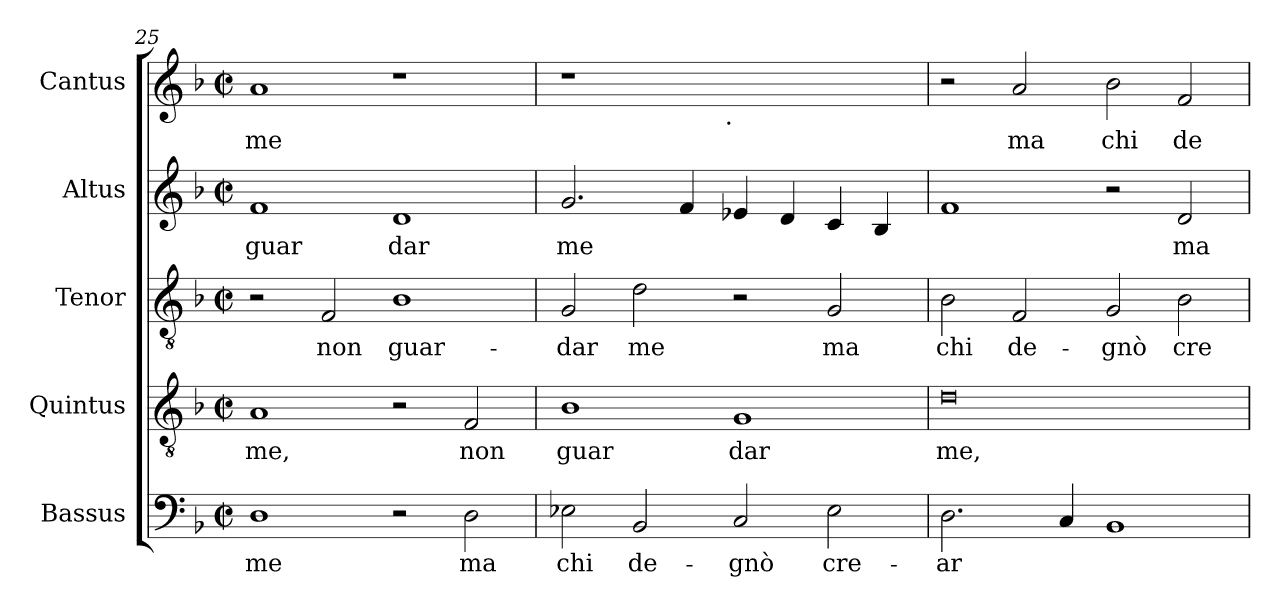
**kern	**text	**kern	**text	**kern	**text	**kern	**text	**kern	**text
*part5	*part5	*part4	*part4	*part3	*part3	*part2	*part2	*part1	*part1
*staff5	*staff5	*staff4	*staff4	*staff3	*staff3	*staff2	*staff2	*staff1	*staff1
*I"Bassus	*	*I"Quintus	*	*I"Tenor	*	*I"Altus	*	*I"Cantus	*
*clefF4	*	*clefGv2	*	*clefGv2	*	*clefG2	*	*clefG2	*
*k[b-]	*	*k[b-]	*	*k[b-]	*	*k[b-]	*	*k[b-]	*
*F:	*	*F:	*	*F:	*	*F:	*	*F:	*
*M2/2	*	*M2/2	*	*M2/2	*	*M2/2	*	*M2/2	*
*met(c|)	*	*met(c|)	*	*met(c|)	*	*met(c|)	*	*met(c|)	*
=25	=25	=25	=25	=25	=25	=25	=25	=25	=25
!	!LO:LY:b	!	!LO:LY:b:cj	!	!	!	!LO:LY:b	!	!LO:LY:b:cj
1D	me	1A	me,	2r	.	1f	guar	1a	me
!	!	!	!	!	!LO:LY:b:cj	!	!	!	!
.	.	.	.	2F/	non	.	.	.	.
!	!	!	!	!	!LO:LY:b:cj	!	!LO:LY:b	!	!
2r	.	2r	.	1B-	guar-	1d	dar	1r	.
!	!LO:LY:b	!	!LO:LY:b:cj	!	!	!	!	!	!
2D\	ma	2F/	non	.	.	.	.	.	.
=26	=26	=26	=26	=26	=26	=26	=26	=26	=26
!	!LO:LY:b	!	!LO:LY:b:cj	!	!LO:LY:b:cj	!	!LO:LY:b	!	!
*	*	*	*	*	*	*	*	*^	*
2E-X\	chi	1B-	guar	2G/	-dar	2.g/	me	1r	2ryy	.
!	!LO:LY:b	!	!	!	!LO:LY:b:cj	!	!	!	!	!
2BB-/	de-	.	.	2d\	me	.	.	.	4ryy	.
!	!	!	!	!	!	!	!LO:LY:b	!	!	!
.	.	.	.	.	.	4f/	.	.	8...ryy	.
!	!	!	!	!	!	!	!	!	!LO:TX:b:t=.	!
.	.	.	.	.	.	.	.	.	1ryy	.
!	!LO:LY:b	!	!LO:LY:b:cj	!	!	!	!LO:LY:b	!	!	!
2C/	-gnò	1G	dar	2r	.	4e-X/	.	1ryy	.	.
!	!	!	!	!	!	!	!LO:LY:b	!	!	!
.	.	.	.	.	.	4d/	.	.	.	.
!	!LO:LY:b	!	!	!	!LO:LY:b:cj	!	!LO:LY:b	!	!	!
2E-\	cre-	.	.	2G/	ma	4c/	.	.	.	.
!	!	!	!	!	!	!	!LO:LY:b	!	!	!
.	.	.	.	.	.	4B-/	.	.	.	.
.	.	.	.	.	.	.	.	.	64ryy	.
=27	=27	=27	=27	=27	=27	=27	=27	=27	=27	=27
!	!LO:LY:b	!	!LO:LY:b:cj	!	!LO:LY:b:cj	!	!LO:LY:b	!	!	!
*	*	*	*	*	*	*	*	*v	*v	*
2.D\	-ar-	0d	me,	2B-\	chi	1f	.	2r	.
!	!	!	!	!	!LO:LY:b:cj	!	!	!	!LO:LY:b:cj
.	.	.	.	2F/	de-	.	.	2a/	ma
!	!LO:LY:b	!	!	!	!	!	!	!	!
4C/	--	.	.	.	.	.	.	.	.
!	!LO:LY:b	!	!	!	!LO:LY:b:cj	!	!	!	!LO:LY:b:cj
1BB-	--	.	.	2G/	-gnò	2r	.	2b-\	chi
!	!	!	!	!	!LO:LY:b:cj	!	!LO:LY:b	!	!LO:LY:b:cj
.	.	.	.	2B-\	cre-	2d/	ma	2f/	de
=	=	=	=	=	=	=	=	=	=
*-	*-	*-	*-	*-	*-	*-	*-	*-	*-
